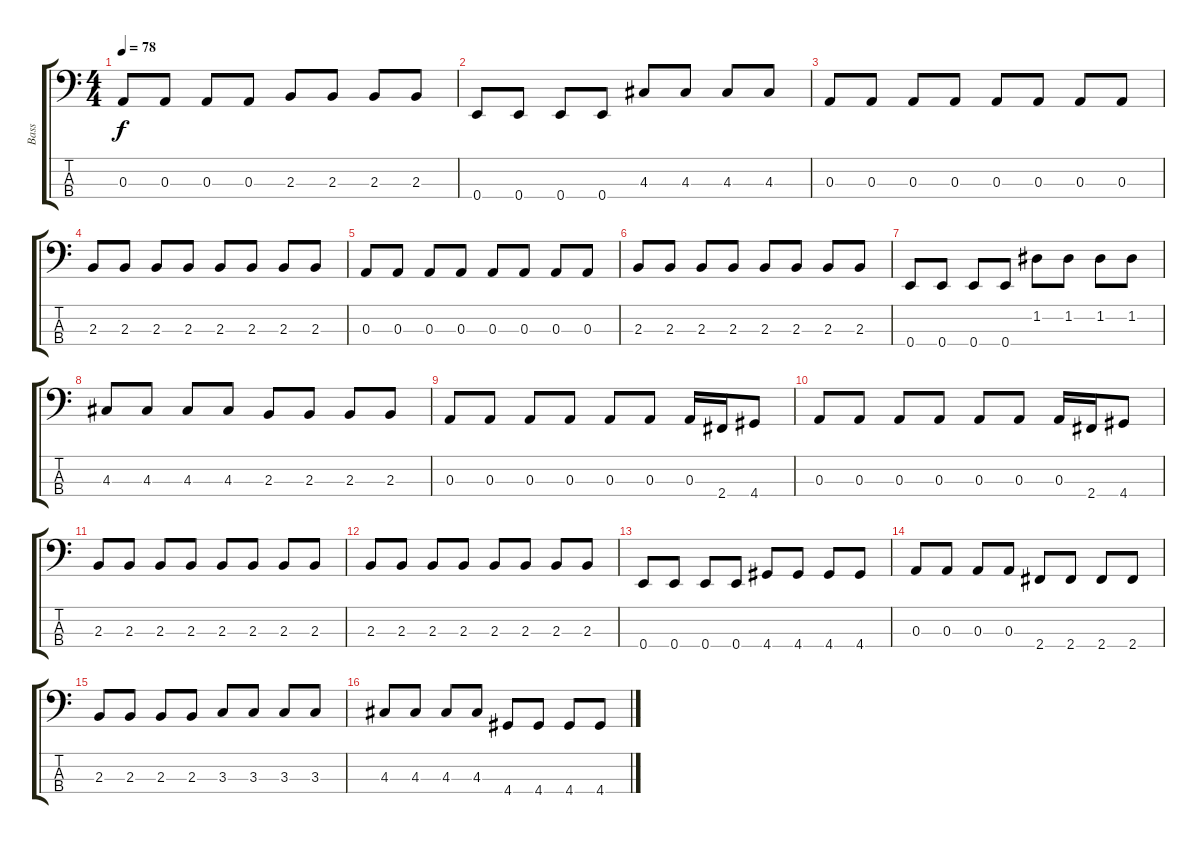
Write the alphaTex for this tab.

\track ("Bass" "Bass") {instrument electricbasspick}
\staff {score tabs}
\tuning (G2 D2 A1 E1) {hide}
\ts (4 4)
\tempo 78
\clef f4
\ks c
0.3.8{dy f} 0.3.8 0.3.8 0.3.8 2.3.8 2.3.8 2.3.8 2.3.8 |
0.4.8 0.4.8 0.4.8 0.4.8 4.3.8 4.3.8 4.3.8 4.3.8 |
0.3.8 0.3.8 0.3.8 0.3.8 0.3.8 0.3.8 0.3.8 0.3.8 |
2.3.8 2.3.8 2.3.8 2.3.8 2.3.8 2.3.8 2.3.8 2.3.8 |
0.3.8 0.3.8 0.3.8 0.3.8 0.3.8 0.3.8 0.3.8 0.3.8 |
2.3.8 2.3.8 2.3.8 2.3.8 2.3.8 2.3.8 2.3.8 2.3.8 |
0.4.8 0.4.8 0.4.8 0.4.8 1.2.8 1.2.8 1.2.8 1.2.8 |
4.3.8 4.3.8 4.3.8 4.3.8 2.3.8 2.3.8 2.3.8 2.3.8 |
0.3.8 0.3.8 0.3.8 0.3.8 0.3.8 0.3.8 0.3.16 2.4.16 4.4.8 |
0.3.8 0.3.8 0.3.8 0.3.8 0.3.8 0.3.8 0.3.16 2.4.16 4.4.8 |
2.3.8 2.3.8 2.3.8 2.3.8 2.3.8 2.3.8 2.3.8 2.3.8 |
2.3.8 2.3.8 2.3.8 2.3.8 2.3.8 2.3.8 2.3.8 2.3.8 |
0.4.8 0.4.8 0.4.8 0.4.8 4.4.8 4.4.8 4.4.8 4.4.8 |
0.3.8 0.3.8 0.3.8 0.3.8 2.4.8 2.4.8 2.4.8 2.4.8 |
2.3.8 2.3.8 2.3.8 2.3.8 3.3.8 3.3.8 3.3.8 3.3.8 |
4.3.8 4.3.8 4.3.8 4.3.8 4.4.8 4.4.8 4.4.8 4.4.8
